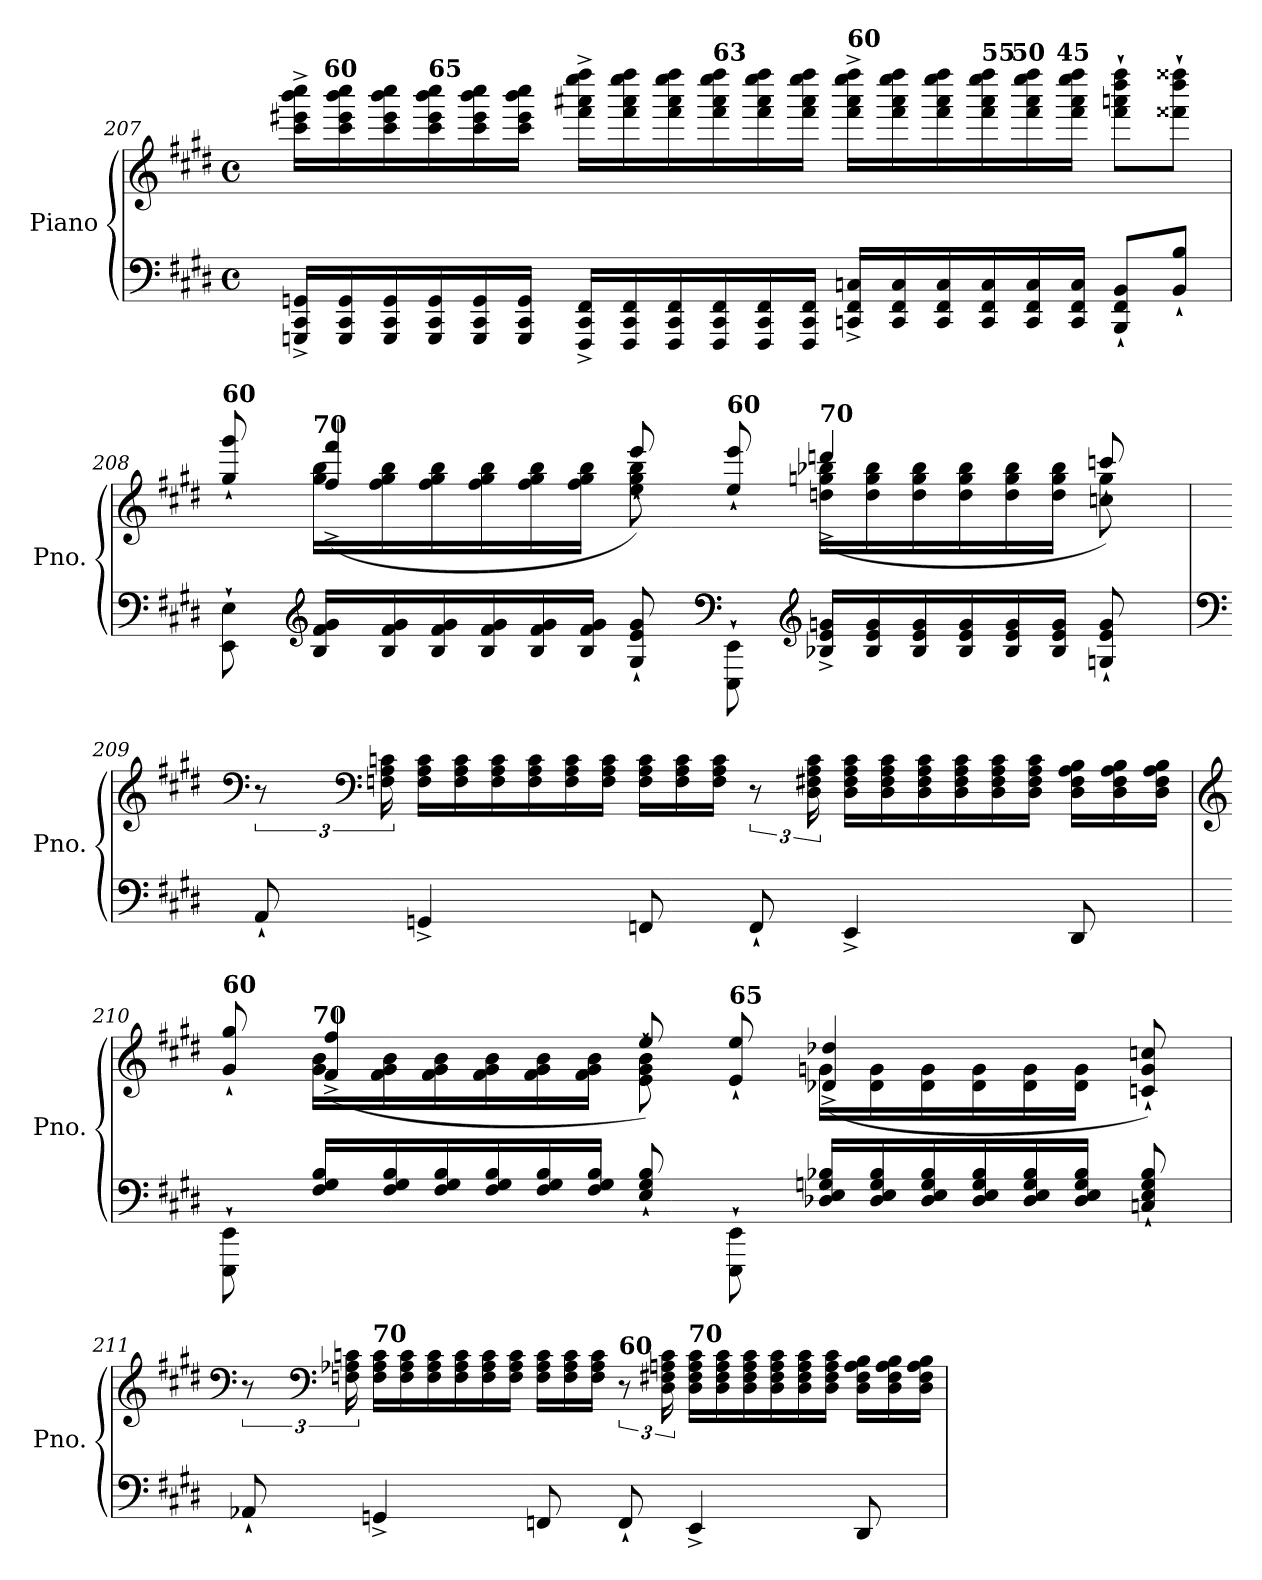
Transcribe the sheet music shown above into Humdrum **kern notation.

**kern	**kern	**dynam
*part1	*part1	*part1
*staff2	*staff1	*staff1/2
*I"Piano	*	*
*I'Pno.	*	*
*clefF4	*clefG2	*
*k[f#c#g#d#]	*k[f#c#g#d#]	*
*M4/4	*M4/4	*
*met(c)	*met(c)	*
*Xtuplet	*Xtuplet	*
=207	=207	=207
24GGGn/^ 24CC#/^ 24GGn/^LL	24ccc#\^ 24eee#X\^ 24bbb\^ 24cccc#\^LL	.
!	!LO:TX:a:B:t=60	!
24GGG/ 24CC#/ 24GG/	24ccc#\ 24eee#\ 24bbb\ 24cccc#\	.
24GGG/ 24CC#/ 24GG/	24ccc#\ 24eee#\ 24bbb\ 24cccc#\	.
!	!LO:TX:a:B:t=65	!
24GGG/ 24CC#/ 24GG/	24ccc#\ 24eee#\ 24bbb\ 24cccc#\	.
24GGG/ 24CC#/ 24GG/	24ccc#\ 24eee#\ 24bbb\ 24cccc#\	.
24GGG/ 24CC#/ 24GG/JJ	24ccc#\ 24eee#\ 24bbb\ 24cccc#\JJ	.
24FFF#/^ 24CC#/^ 24FF#/^LL	24fff#\^ 24aaa#X\^ 24eeee\^ 24ffff#\^LL	.
24FFF#/ 24CC#/ 24FF#/	24fff#\ 24aaa#\ 24eeee\ 24ffff#\	.
24FFF#/ 24CC#/ 24FF#/	24fff#\ 24aaa#\ 24eeee\ 24ffff#\	.
!	!LO:TX:a:B:t=63	!
24FFF#/ 24CC#/ 24FF#/	24fff#\ 24aaa#\ 24eeee\ 24ffff#\	.
24FFF#/ 24CC#/ 24FF#/	24fff#\ 24aaa#\ 24eeee\ 24ffff#\	.
24FFF#/ 24CC#/ 24FF#/JJ	24fff#\ 24aaa#\ 24eeee\ 24ffff#\JJ	.
!	!LO:TX:a:B:t=60	!
24CCn/^ 24FF#/^ 24Cn/^LL	24fff#\^ 24aaa#\^ 24eeee\^ 24ffff#\^LL	.
24CC/ 24FF#/ 24C/	24fff#\ 24aaa#\ 24eeee\ 24ffff#\	.
24CC/ 24FF#/ 24C/	24fff#\ 24aaa#\ 24eeee\ 24ffff#\	.
!	!LO:TX:a:B:t=55	!
24CC/ 24FF#/ 24C/	24fff#\ 24aaa#\ 24eeee\ 24ffff#\	.
!	!LO:TX:a:B:t=50	!
24CC/ 24FF#/ 24C/	24fff#\ 24aaa#\ 24eeee\ 24ffff#\	.
!	!LO:TX:a:B:t=45	!
24CC/ 24FF#/ 24C/JJ	24fff#\ 24aaa#\ 24eeee\ 24ffff#\JJ	.
8BBB/` 8FF#/` 8BB/`L	8fff#\` 8aaan\` 8dddd#\` 8ffff#\`L	.
8BB/` 8B/`J	8fff##X\` 8dddd#\` 8ffff##X\`J	.
!!LO:PB:g=z
=208	=208	=208
*^	*^	*
!	!	!LO:TX:a:B:t=60	!	!
!	!	!	!	!LO:DY:b
8rAyy	8EE\` 8E\`	8rFyy	8gg#/` 8ggg#/`	other-dynamics
*clefG2	*	*	*	*
!	!	!LO:TX:a:B:t=70	!	!
24B/ 24f#/ 24g#/LL	4ryy	24gg#\ 24bb\LL	(4ff#/^ 4fff#/^	.
24B/ 24f#/ 24g#/	.	24ff#\ 24gg#\ 24bb\	.	.
24B/ 24f#/ 24g#/	.	24ff#\ 24gg#\ 24bb\	.	.
24B/ 24f#/ 24g#/	.	24ff#\ 24gg#\ 24bb\	.	.
24B/ 24f#/ 24g#/	.	24ff#\ 24gg#\ 24bb\	.	.
24B/ 24f#/ 24g#/JJ	.	24ff#\ 24gg#\ 24bb\JJ	.	.
8G#/` 8e/` 8g#/`	8ryy	8ee\` 8gg#\` 8bb\`	8eee`/)	.
*clefF4	*	*	*	*
!	!	!LO:TX:a:B:t=60	!	!
8reyy	8EEE\` 8EE\`	8rFyy	8ee/` 8eee/`	.
*clefG2	*	*	*	*
!	!	!LO:TX:a:B:t=70	!	!
24B-X/^ 24e/^ 24gn/^LL	4ryy	24ddn\ 24ggn\ 24bb-X\LL	(4dddn^/	.
24B-/ 24e/ 24g/	.	24dd\ 24gg\ 24bb-\	.	.
24B-/ 24e/ 24g/	.	24dd\ 24gg\ 24bb-\	.	.
24B-/ 24e/ 24g/	.	24dd\ 24gg\ 24bb-\	.	.
24B-/ 24e/ 24g/	.	24dd\ 24gg\ 24bb-\	.	.
24B-/ 24e/ 24g/JJ	.	24dd\ 24gg\ 24bb-\JJ	.	.
8Gn/` 8e/` 8g/`	8ryy	8ccn\` 8gg\`	8cccn`/)	.
*v	*v	*	*	*
*	*v	*v	*
=209	=209	=209
*clefF4	*	*
*	*tuplet	*
*^	*^	*
!	!	!	!	!LO:DY:b=2
*v	*v	*	*	*
*	*v	*v	*
8AA`/	12r	other-dynamics
*	*clefF4	*
!	!	!LO:DY:b
.	24Fn\ 24A\ 24cn\	other-dynamics
*	*Xtuplet	*
4GGn^/	24F\ 24A\ 24c\LL	.
.	24F\ 24A\ 24c\	.
.	24F\ 24A\ 24c\	.
.	24F\ 24A\ 24c\	.
.	24F\ 24A\ 24c\	.
.	24F\ 24A\ 24c\JJ	.
8FFn/	24F\ 24A\ 24c\LL	.
.	24F\ 24A\ 24c\	.
.	24F\ 24A\ 24c\JJ	.
*	*tuplet	*
8FF`/	12r	.
.	24D#\ 24F#X\ 24A\ 24c\	.
*	*Xtuplet	*
4EE^/	24D#\ 24F#\ 24A\ 24c\LL	.
.	24D#\ 24F#\ 24A\ 24c\	.
.	24D#\ 24F#\ 24A\ 24c\	.
.	24D#\ 24F#\ 24A\ 24c\	.
.	24D#\ 24F#\ 24A\ 24c\	.
.	24D#\ 24F#\ 24A\ 24c\JJ	.
8DD#/	24D#\ 24F#\ 24A\ 24B\LL	.
.	24D#\ 24F#\ 24A\ 24B\	.
.	24D#\ 24F#\ 24A\ 24B\JJ	.
!!LO:LB:g=z
=210	=210	=210
*	*clefG2	*
*^	*^	*
!	!	!LO:TX:a:B:t=60	!	!
!	!	!	!	!LO:DY:a=2
8rAyy	8EEE\` 8EE\`	8rFyy	8g#/` 8gg#/`	other-dynamics
!	!	!LO:TX:a:B:t=70	!	!
24F#/ 24G#/ 24B/LL	4ryy	24g#\ 24b\LL	(4f#/^ 4ff#/^	.
24F#/ 24G#/ 24B/	.	24f#\ 24g#\ 24b\	.	.
24F#/ 24G#/ 24B/	.	24f#\ 24g#\ 24b\	.	.
24F#/ 24G#/ 24B/	.	24f#\ 24g#\ 24b\	.	.
24F#/ 24G#/ 24B/	.	24f#\ 24g#\ 24b\	.	.
24F#/ 24G#/ 24B/JJ	.	24f#\ 24g#\ 24b\JJ	.	.
8E/` 8G#/` 8B/`	8ryy	8e\` 8g#\` 8b\`	8ee`/)	.
!	!	!LO:TX:a:B:t=65	!	!
8reyy	8EEE\` 8EE\`	8rFyy	8e/` 8ee/`	.
!	!	!	!	!LO:DY:b
24D-X/ 24E/ 24Gn/ 24B-X/LL	4rBByy	24gn\LL	(4d-X/^ 4dd-X/^	other-dynamics
24D-/ 24E/ 24G/ 24B-/	.	24d-\ 24g\	.	.
24D-/ 24E/ 24G/ 24B-/	.	24d-\ 24g\	.	.
24D-/ 24E/ 24G/ 24B-/	.	24d-\ 24g\	.	.
24D-/ 24E/ 24G/ 24B-/	.	24d-\ 24g\	.	.
24D-/ 24E/ 24G/ 24B-/JJ	.	24d-\ 24g\JJ	.	.
8Cn/` 8E/` 8G/` 8B-/`	8ryy	8rFyy	8cn/` 8g/` 8ccn/`)	.
*v	*v	*	*	*
*	*v	*v	*
=211	=211	=211
*	*tuplet	*
*^	*^	*
!	!	!LO:TX:a:B:t=60	!	!
*v	*v	*	*	*
*	*v	*v	*
8AA-X`/	12r	.
*	*clefF4	*
.	24Fn\ 24A-X\ 24cn\	.
*	*Xtuplet	*
!	!LO:TX:a:B:t=70	!
4GGn^/	24F\ 24A-\ 24c\LL	.
.	24F\ 24A-\ 24c\	.
.	24F\ 24A-\ 24c\	.
.	24F\ 24A-\ 24c\	.
.	24F\ 24A-\ 24c\	.
.	24F\ 24A-\ 24c\JJ	.
8FFn/	24F\ 24A-\ 24c\LL	.
.	24F\ 24A-\ 24c\	.
.	24F\ 24A-\ 24c\JJ	.
*	*tuplet	*
!	!LO:TX:a:B:t=60	!
8FF`/	12r	.
.	24D#\ 24F#X\ 24An\ 24c\	.
*	*Xtuplet	*
!	!LO:TX:a:B:t=70	!
4EE^/	24D#\ 24F#\ 24A\ 24c\LL	.
.	24D#\ 24F#\ 24A\ 24c\	.
.	24D#\ 24F#\ 24A\ 24c\	.
.	24D#\ 24F#\ 24A\ 24c\	.
.	24D#\ 24F#\ 24A\ 24c\	.
.	24D#\ 24F#\ 24A\ 24c\JJ	.
8DD#/	24D#\ 24F#\ 24A\ 24B\LL	.
.	24D#\ 24F#\ 24A\ 24B\	.
.	24D#\ 24F#\ 24A\ 24B\JJ	.
=	=	=
*-	*-	*-
